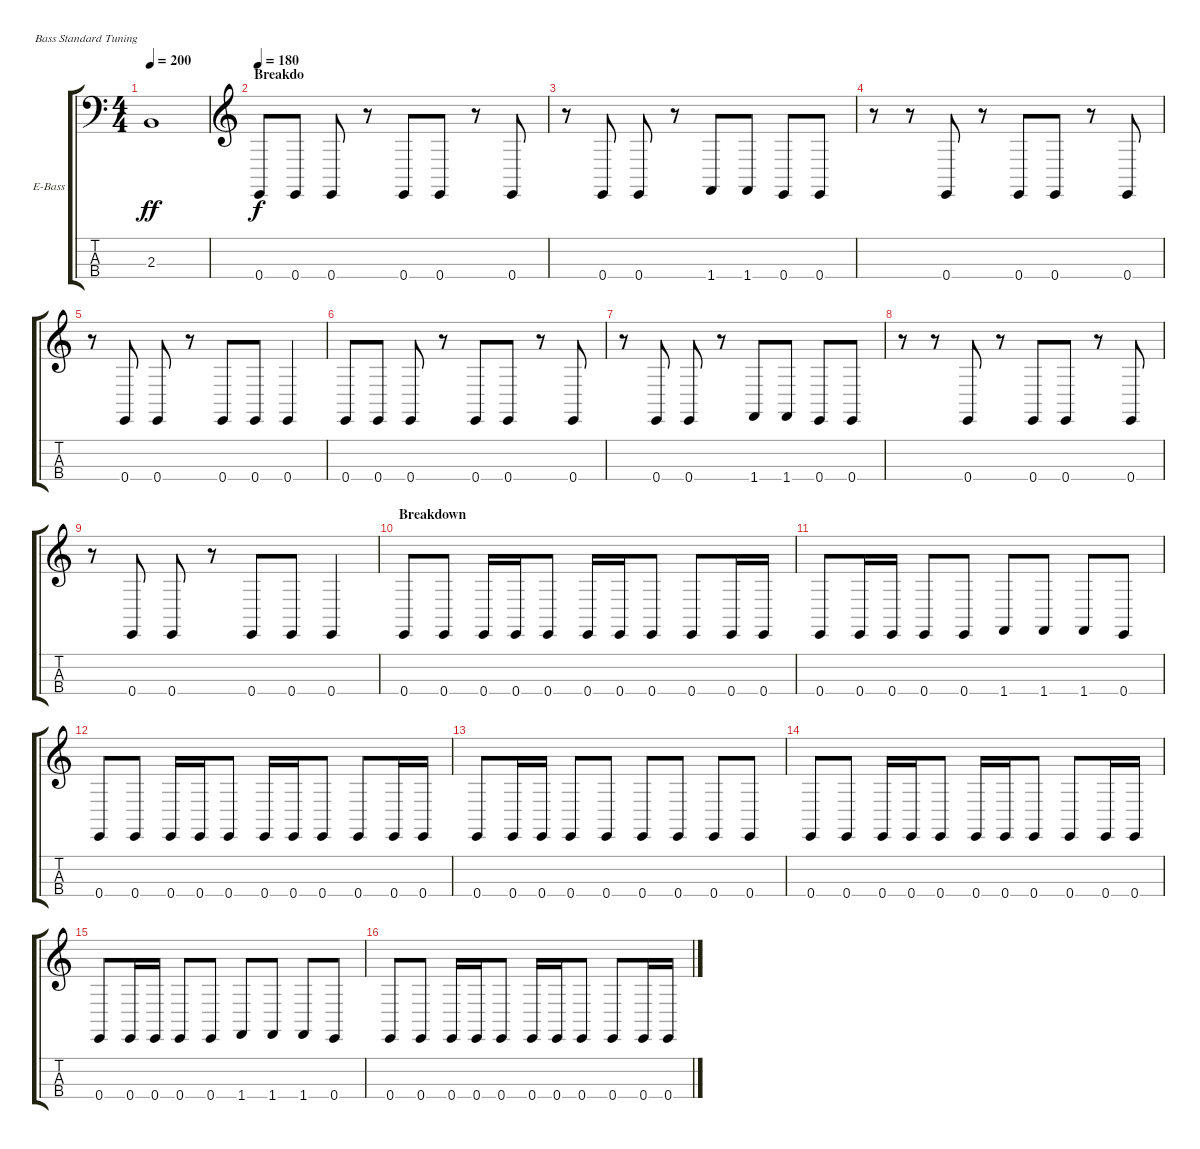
\defaultSystemsLayout 4
\bracketExtendMode groupsimilarinstruments
\firstSystemTrackNameOrientation horizontal
\otherSystemsTrackNameOrientation horizontal
\track ("Electric Bass" "E-Bass") {instrument electricbassfinger}
\staff {score tabs}
\tuning (G2 D2 A1 E1)
\ts (4 4)
\tempo 200
\clef f4
\ks c
2.3{t}.1{dy ff} |
\section ("" "Breakdo")
\tempo 180
\clef g2
0.4.8{dy f} 0.4.8 0.4.8 r.8 0.4.8 0.4.8 r.8 0.4.8 |
r.8 0.4.8 0.4.8 r.8 1.4.8 1.4.8 0.4.8 0.4.8 |
r.8 r.8 0.4.8 r.8 0.4.8 0.4.8 r.8 0.4.8 |
r.8 0.4.8 0.4.8 r.8 0.4.8 0.4.8 0.4.4 |
0.4.8 0.4.8 0.4.8 r.8 0.4.8 0.4.8 r.8 0.4.8 |
r.8 0.4.8 0.4.8 r.8 1.4.8 1.4.8 0.4.8 0.4.8 |
r.8 r.8 0.4.8 r.8 0.4.8 0.4.8 r.8 0.4.8 |
r.8 0.4.8 0.4.8 r.8 0.4.8 0.4.8 0.4.4 |
\section ("" "Breakdown")
0.4.8 0.4.8 0.4.16 0.4.16 0.4.8 0.4.16 0.4.16 0.4.8 0.4.8 0.4.16 0.4.16 |
0.4.8 0.4.16 0.4.16 0.4.8 0.4.8 1.4.8 1.4.8 1.4.8 0.4.8 |
0.4.8 0.4.8 0.4.16 0.4.16 0.4.8 0.4.16 0.4.16 0.4.8 0.4.8 0.4.16 0.4.16 |
0.4.8 0.4.16 0.4.16 0.4.8 0.4.8 0.4.8 0.4.8 0.4.8 0.4.8 |
0.4.8 0.4.8 0.4.16 0.4.16 0.4.8 0.4.16 0.4.16 0.4.8 0.4.8 0.4.16 0.4.16 |
0.4.8 0.4.16 0.4.16 0.4.8 0.4.8 1.4.8 1.4.8 1.4.8 0.4.8 |
0.4.8 0.4.8 0.4.16 0.4.16 0.4.8 0.4.16 0.4.16 0.4.8 0.4.8 0.4.16 0.4.16
